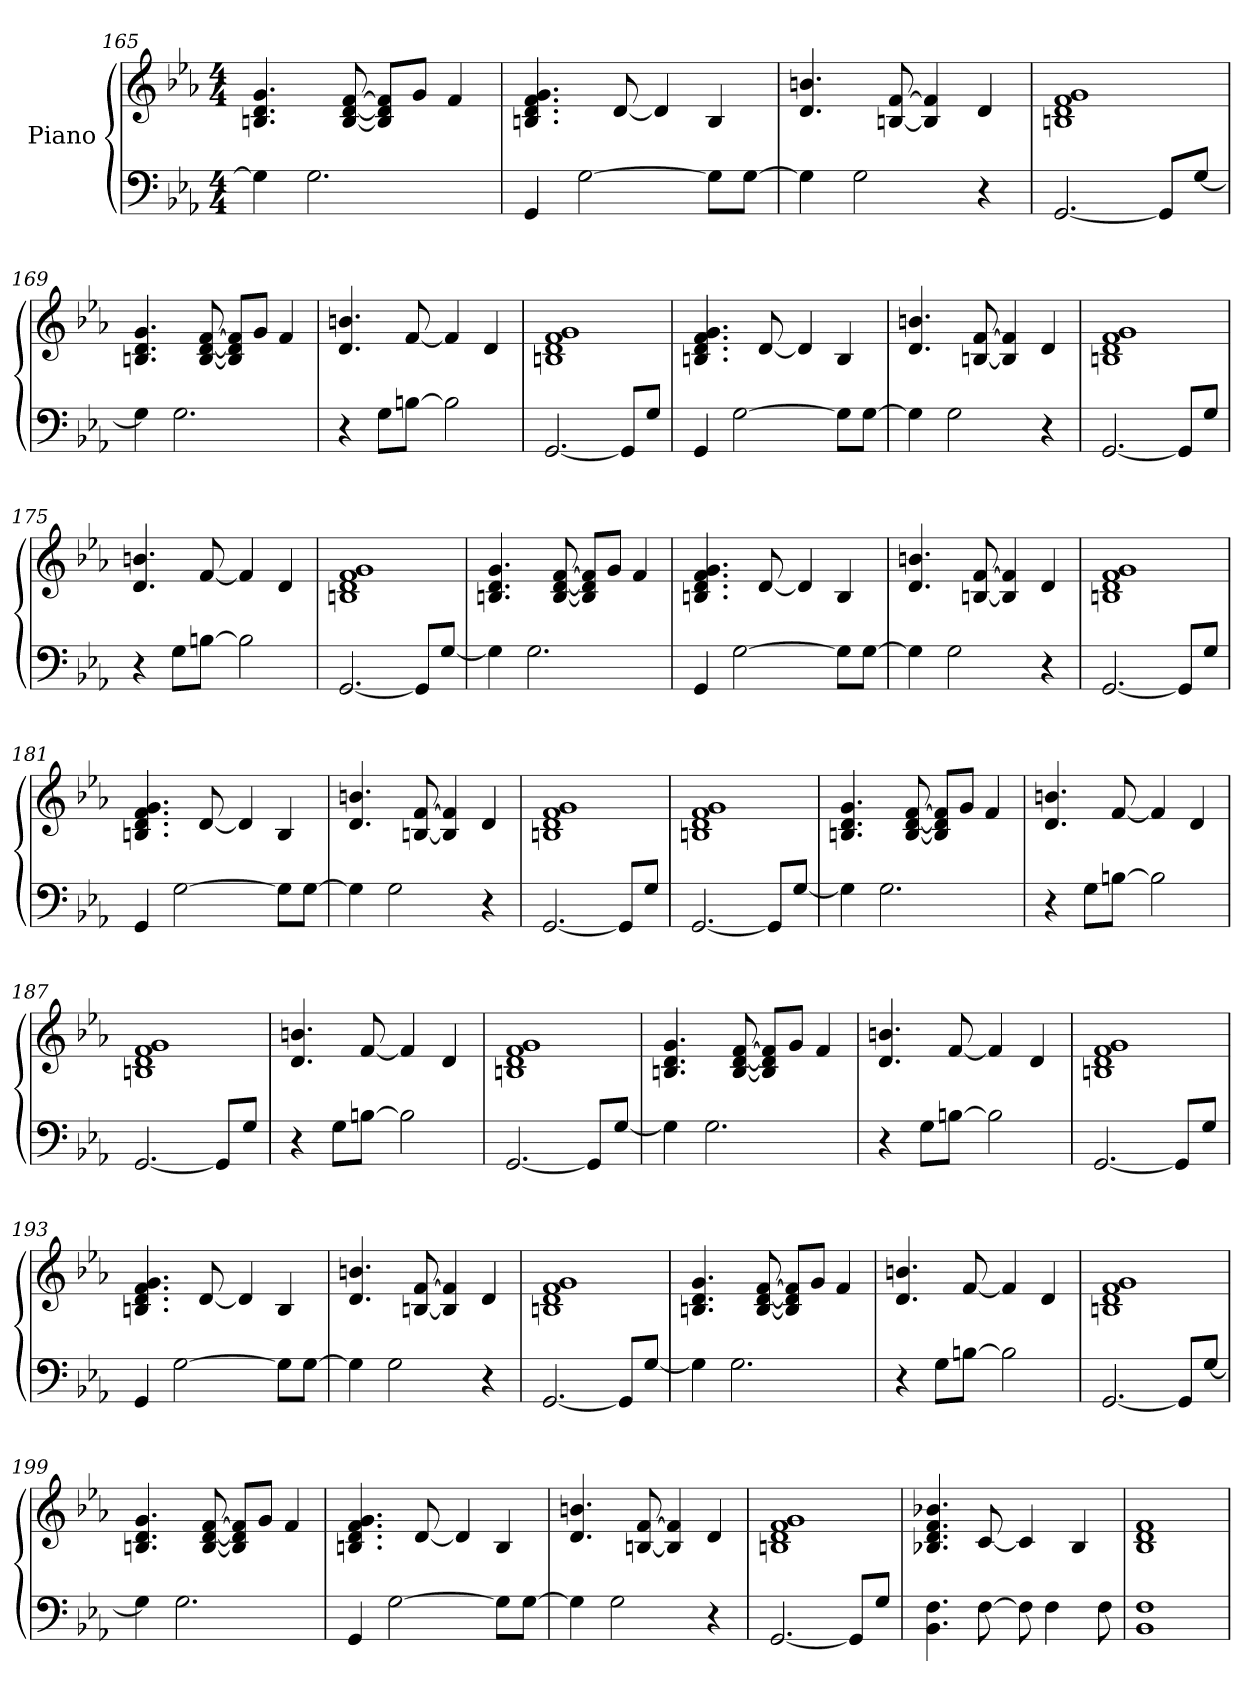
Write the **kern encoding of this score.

**kern	**kern
*part1	*part1
*staff2	*staff1
*I"Piano	*
*clefF4	*clefG2
*k[b-e-a-]	*k[b-e-a-]
*M4/4	*M4/4
=165	=165
4G]	4.g 4.d 4.Bn
2.G	.
.	[8f [8d [8B
.	8f] 8d] 8B]L
.	8gJ
.	4f
=166	=166
4GG	4.g 4.f 4.d 4.Bn
[2G	.
.	[8d
.	4d]
8GL]	4B
[8GJ	.
=167	=167
4G]	4.bn 4.d
2G	.
.	[8f [8Bn
.	4f] 4B]
4r	4d
=168	=168
[2.GG	1g 1f 1d 1Bn
8GGL]	.
[8GJ	.
=169	=169
4G]	4.g 4.d 4.Bn
2.G	.
.	[8f [8d [8B
.	8f] 8d] 8B]L
.	8gJ
.	4f
=170	=170
4r	4.bn 4.d
8GL	.
[8BnJ	[8f
2B]	4f]
.	4d
=171	=171
[2.GG	1g 1f 1d 1Bn
8GGL]	.
8GJ	.
=172	=172
4GG	4.g 4.f 4.d 4.Bn
[2G	.
.	[8d
.	4d]
8GL]	4B
[8GJ	.
=173	=173
4G]	4.bn 4.d
2G	.
.	[8f [8Bn
.	4f] 4B]
4r	4d
=174	=174
[2.GG	1g 1f 1d 1Bn
8GGL]	.
8GJ	.
=175	=175
4r	4.bn 4.d
8GL	.
[8BnJ	[8f
2B]	4f]
.	4d
=176	=176
[2.GG	1g 1f 1d 1Bn
8GGL]	.
[8GJ	.
=177	=177
4G]	4.g 4.d 4.Bn
2.G	.
.	[8f [8d [8B
.	8f] 8d] 8B]L
.	8gJ
.	4f
=178	=178
4GG	4.g 4.f 4.d 4.Bn
[2G	.
.	[8d
.	4d]
8GL]	4B
[8GJ	.
=179	=179
4G]	4.bn 4.d
2G	.
.	[8f [8Bn
.	4f] 4B]
4r	4d
=180	=180
[2.GG	1g 1f 1d 1Bn
8GGL]	.
8GJ	.
=181	=181
4GG	4.g 4.f 4.d 4.Bn
[2G	.
.	[8d
.	4d]
8GL]	4B
[8GJ	.
=182	=182
4G]	4.bn 4.d
2G	.
.	[8f [8Bn
.	4f] 4B]
4r	4d
=183	=183
[2.GG	1g 1f 1d 1Bn
8GGL]	.
8GJ	.
=184	=184
[2.GG	1g 1f 1d 1Bn
8GGL]	.
[8GJ	.
=185	=185
4G]	4.g 4.d 4.Bn
2.G	.
.	[8f [8d [8B
.	8f] 8d] 8B]L
.	8gJ
.	4f
=186	=186
4r	4.bn 4.d
8GL	.
[8BnJ	[8f
2B]	4f]
.	4d
=187	=187
[2.GG	1g 1f 1d 1Bn
8GGL]	.
8GJ	.
=188	=188
4r	4.bn 4.d
8GL	.
[8BnJ	[8f
2B]	4f]
.	4d
=189	=189
[2.GG	1g 1f 1d 1Bn
8GGL]	.
[8GJ	.
=190	=190
4G]	4.g 4.d 4.Bn
2.G	.
.	[8f [8d [8B
.	8f] 8d] 8B]L
.	8gJ
.	4f
=191	=191
4r	4.bn 4.d
8GL	.
[8BnJ	[8f
2B]	4f]
.	4d
=192	=192
[2.GG	1g 1f 1d 1Bn
8GGL]	.
8GJ	.
=193	=193
4GG	4.g 4.f 4.d 4.Bn
[2G	.
.	[8d
.	4d]
8GL]	4B
[8GJ	.
=194	=194
4G]	4.bn 4.d
2G	.
.	[8f [8Bn
.	4f] 4B]
4r	4d
=195	=195
[2.GG	1g 1f 1d 1Bn
8GGL]	.
[8GJ	.
=196	=196
4G]	4.g 4.d 4.Bn
2.G	.
.	[8f [8d [8B
.	8f] 8d] 8B]L
.	8gJ
.	4f
=197	=197
4r	4.bn 4.d
8GL	.
[8BnJ	[8f
2B]	4f]
.	4d
=198	=198
[2.GG	1g 1f 1d 1Bn
8GGL]	.
[8GJ	.
=199	=199
4G]	4.g 4.d 4.Bn
2.G	.
.	[8f [8d [8B
.	8f] 8d] 8B]L
.	8gJ
.	4f
=200	=200
4GG	4.g 4.f 4.d 4.Bn
[2G	.
.	[8d
.	4d]
8GL]	4B
[8GJ	.
=201	=201
4G]	4.bn 4.d
2G	.
.	[8f [8Bn
.	4f] 4B]
4r	4d
=202	=202
[2.GG	1g 1f 1d 1Bn
8GGL]	.
8GJ	.
=203	=203
4.BB- 4.F	4.b-X 4.f 4.d 4.B-X
[8F	[8c
8F]	4c]
4F	.
.	4B-
8F	.
=204	=204
1BB- 1F	1f 1d 1B-
=	=
*-	*-
